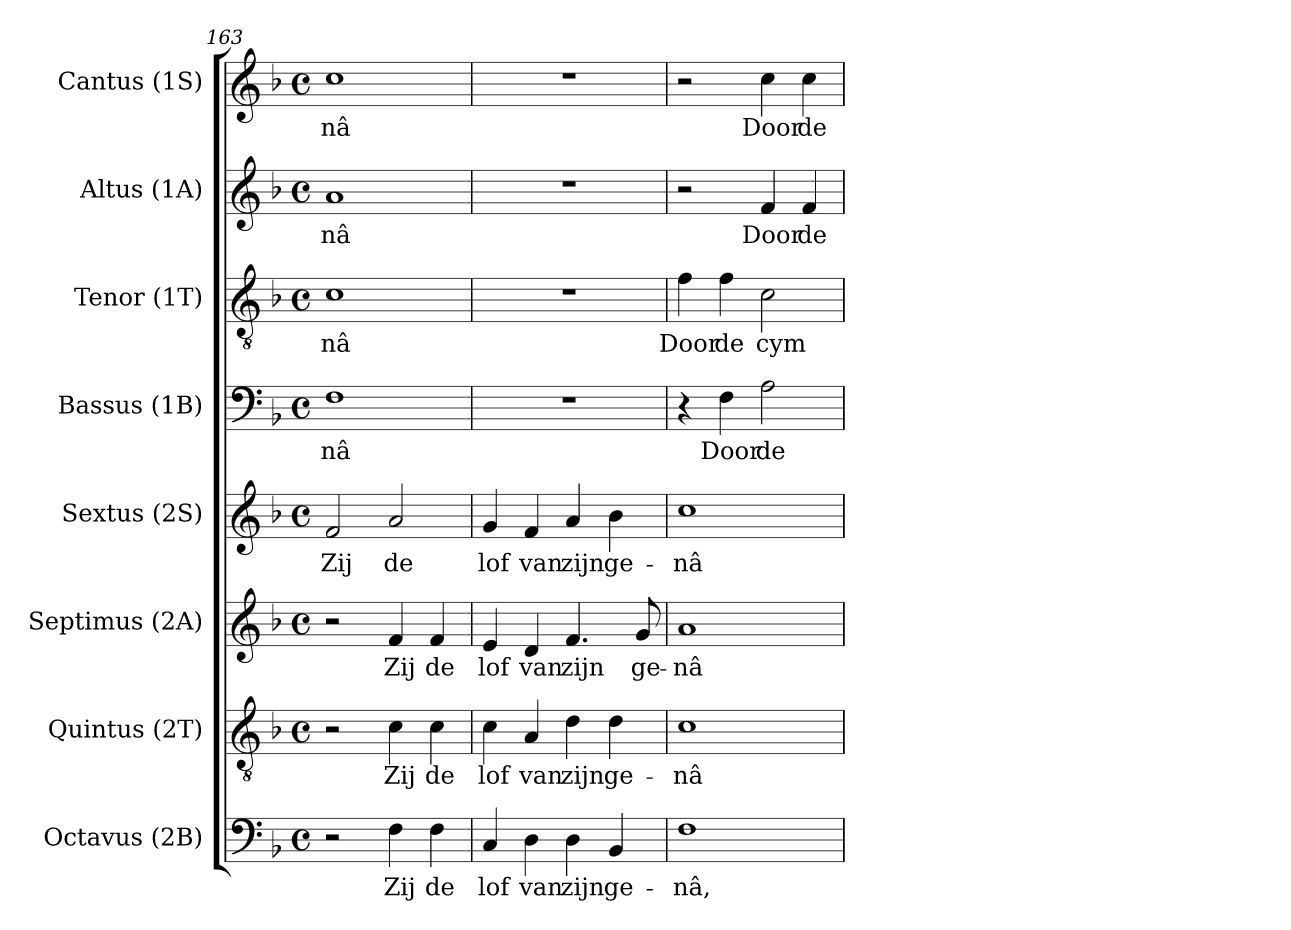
**kern	**text	**kern	**text	**kern	**text	**kern	**text	**kern	**text	**kern	**text	**kern	**text	**kern	**text
*part8	*part8	*part7	*part7	*part6	*part6	*part5	*part5	*part4	*part4	*part3	*part3	*part2	*part2	*part1	*part1
*staff8	*staff8	*staff7	*staff7	*staff6	*staff6	*staff5	*staff5	*staff4	*staff4	*staff3	*staff3	*staff2	*staff2	*staff1	*staff1
*I"Octavus (2B)	*	*I"Quintus (2T)	*	*I"Septimus (2A)	*	*I"Sextus (2S)	*	*I"Bassus (1B)	*	*I"Tenor (1T)	*	*I"Altus (1A)	*	*I"Cantus (1S)	*
*I'Octavus	*	*I'Quintus	*	*I'Septimus	*	*I'Sextus	*	*I'Bassus	*	*I'Tenor	*	*I'Altus	*	*I'Cantus	*
*clefF4	*	*clefGv2	*	*clefG2	*	*clefG2	*	*clefF4	*	*clefGv2	*	*clefG2	*	*clefG2	*
*k[b-]	*	*k[b-]	*	*k[b-]	*	*k[b-]	*	*k[b-]	*	*k[b-]	*	*k[b-]	*	*k[b-]	*
*F:	*	*F:	*	*F:	*	*F:	*	*F:	*	*F:	*	*F:	*	*F:	*
*M4/4	*	*M4/4	*	*M4/4	*	*M4/4	*	*M4/4	*	*M4/4	*	*M4/4	*	*M4/4	*
*met(c)	*	*met(c)	*	*met(c)	*	*met(c)	*	*met(c)	*	*met(c)	*	*met(c)	*	*met(c)	*
=163	=163	=163	=163	=163	=163	=163	=163	=163	=163	=163	=163	=163	=163	=163	=163
!	!	!	!	!	!	!	!LO:LY:b:color=#000000	!	!	!	!	!	!	!	!
!	!	!	!	!	!	!	!	!	!LO:LY:b:color=#000000	!	!	!	!	!	!
!	!	!	!	!	!	!	!	!	!	!	!LO:LY:b:color=#000000	!	!	!	!
!	!	!	!	!	!	!	!	!	!	!	!	!	!LO:LY:b:color=#000000	!	!
!	!	!	!	!	!	!	!	!	!	!	!	!	!	!	!LO:LY:b:color=#000000
2r	.	2r	.	2r	.	2fi/	Zij	1Fi	-nâ	1ci	-nâ	1ai	-nâ	1cci	-nâ
!	!LO:LY:b:color=#000000	!	!	!	!	!	!	!	!	!	!	!	!	!	!
!	!	!	!LO:LY:b:color=#000000	!	!	!	!	!	!	!	!	!	!	!	!
!	!	!	!	!	!LO:LY:b:color=#000000	!	!	!	!	!	!	!	!	!	!
!	!	!	!	!	!	!	!LO:LY:b:color=#000000	!	!	!	!	!	!	!	!
4Fi\	Zij	4ci\	Zij	4fi/	Zij	2ai/	de	.	.	.	.	.	.	.	.
!	!LO:LY:b:color=#000000	!	!	!	!	!	!	!	!	!	!	!	!	!	!
!	!	!	!LO:LY:b:color=#000000	!	!	!	!	!	!	!	!	!	!	!	!
!	!	!	!	!	!LO:LY:b:color=#000000	!	!	!	!	!	!	!	!	!	!
4Fi\	de	4ci\	de	4fi/	de	.	.	.	.	.	.	.	.	.	.
=164	=164	=164	=164	=164	=164	=164	=164	=164	=164	=164	=164	=164	=164	=164	=164
!	!LO:LY:b:color=#000000	!	!	!	!	!	!	!	!	!	!	!	!	!	!
!	!	!	!LO:LY:b:color=#000000	!	!	!	!	!	!	!	!	!	!	!	!
!	!	!	!	!	!LO:LY:b:color=#000000	!	!	!	!	!	!	!	!	!	!
!	!	!	!	!	!	!	!LO:LY:b:color=#000000	!	!	!	!	!	!	!	!
4Ci/	lof	4ci\	lof	4ei/	lof	4gi/	lof	1r	.	1r	.	1r	.	1r	.
!	!LO:LY:b:color=#000000	!	!	!	!	!	!	!	!	!	!	!	!	!	!
!	!	!	!LO:LY:b:color=#000000	!	!	!	!	!	!	!	!	!	!	!	!
!	!	!	!	!	!LO:LY:b:color=#000000	!	!	!	!	!	!	!	!	!	!
!	!	!	!	!	!	!	!LO:LY:b:color=#000000	!	!	!	!	!	!	!	!
4Di\	van	4Ai/	van	4di/	van	4fi/	van	.	.	.	.	.	.	.	.
!	!LO:LY:b:color=#000000	!	!	!	!	!	!	!	!	!	!	!	!	!	!
!	!	!	!LO:LY:b:color=#000000	!	!	!	!	!	!	!	!	!	!	!	!
!	!	!	!	!	!LO:LY:b:color=#000000	!	!	!	!	!	!	!	!	!	!
!	!	!	!	!	!	!	!LO:LY:b:color=#000000	!	!	!	!	!	!	!	!
4Di\	zijn	4di\	zijn	4.fi/	zijn	4ai/	zijn	.	.	.	.	.	.	.	.
!	!LO:LY:b:color=#000000	!	!	!	!	!	!	!	!	!	!	!	!	!	!
!	!	!	!LO:LY:b:color=#000000	!	!	!	!	!	!	!	!	!	!	!	!
!	!	!	!	!	!	!	!LO:LY:b:color=#000000	!	!	!	!	!	!	!	!
4BB-i/	ge-	4di\	ge-	.	.	4b-i\	ge-	.	.	.	.	.	.	.	.
!	!	!	!	!	!LO:LY:b:color=#000000	!	!	!	!	!	!	!	!	!	!
.	.	.	.	8gi/	ge-	.	.	.	.	.	.	.	.	.	.
=165	=165	=165	=165	=165	=165	=165	=165	=165	=165	=165	=165	=165	=165	=165	=165
!	!LO:LY:b:color=#000000	!	!	!	!	!	!	!	!	!	!	!	!	!	!
!	!	!	!LO:LY:b:color=#000000	!	!	!	!	!	!	!	!	!	!	!	!
!	!	!	!	!	!LO:LY:b:color=#000000	!	!	!	!	!	!	!	!	!	!
!	!	!	!	!	!	!	!LO:LY:b:color=#000000	!	!	!	!	!	!	!	!
!	!	!	!	!	!	!	!	!	!	!	!LO:LY:b:color=#000000	!	!	!	!
1Fi	-nâ,	1ci	-nâ	1ai	-nâ	1cci	-nâ	4r	.	4fi\	Door	2r	.	2r	.
!	!	!	!	!	!	!	!	!	!LO:LY:b:color=#000000	!	!	!	!	!	!
!	!	!	!	!	!	!	!	!	!	!	!LO:LY:b:color=#000000	!	!	!	!
.	.	.	.	.	.	.	.	4Fi\	Door	4fi\	de	.	.	.	.
!	!	!	!	!	!	!	!	!	!LO:LY:b:color=#000000	!	!	!	!	!	!
!	!	!	!	!	!	!	!	!	!	!	!LO:LY:b:color=#000000	!	!	!	!
!	!	!	!	!	!	!	!	!	!	!	!	!	!LO:LY:b:color=#000000	!	!
!	!	!	!	!	!	!	!	!	!	!	!	!	!	!	!LO:LY:b:color=#000000
.	.	.	.	.	.	.	.	2Ai\	de	2ci\	cym-	4fi/	Door	4cci\	Door
!	!	!	!	!	!	!	!	!	!	!	!	!	!LO:LY:b:color=#000000	!	!
!	!	!	!	!	!	!	!	!	!	!	!	!	!	!	!LO:LY:b:color=#000000
.	.	.	.	.	.	.	.	.	.	.	.	4fi/	de	4cci\	de
=	=	=	=	=	=	=	=	=	=	=	=	=	=	=	=
*-	*-	*-	*-	*-	*-	*-	*-	*-	*-	*-	*-	*-	*-	*-	*-
